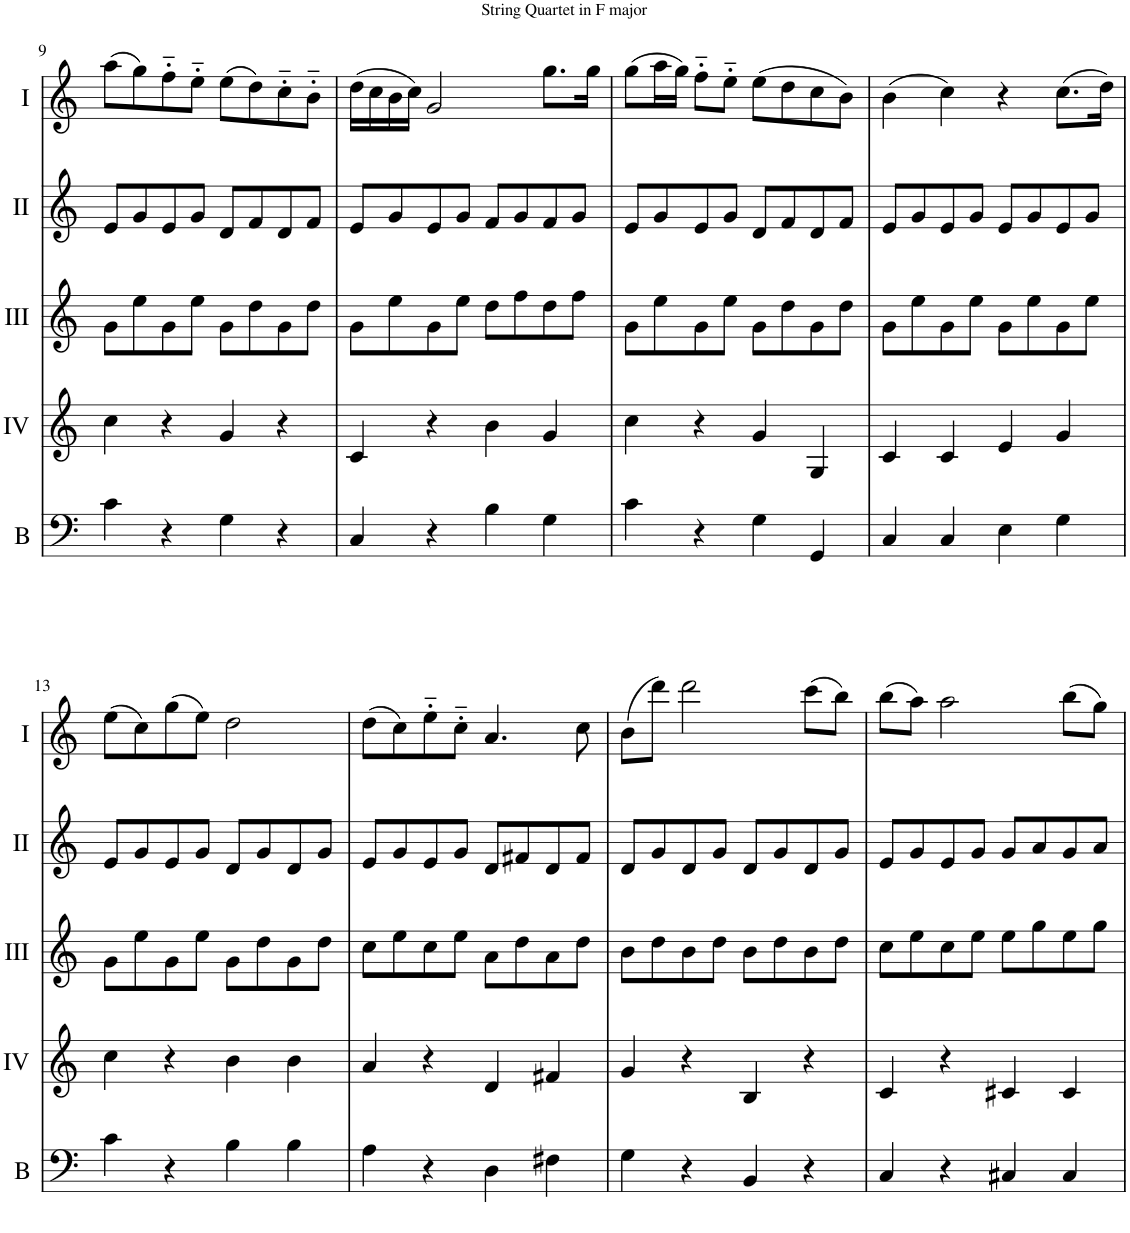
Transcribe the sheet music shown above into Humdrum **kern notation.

**kern	**kern	**kern	**kern	**kern
*part5	*part4	*part3	*part2	*part1
*staff5	*staff4	*staff3	*staff2	*staff1
*I"Bass	*I"Acc. 4	*I"Acc. 3	*I"Acc. 2	*I"Acc. 1
*I'B	*	*	*	*
!!LO:PB:g=z
*clefF4	*clefG2	*clefG2	*clefG2	*clefG2
*Trd7c12	*Trd7c12	*Trd7c12	*	*
*k[]	*k[]	*k[]	*k[]	*k[]
*M4/4	*M4/4	*M4/4	*M4/4	*M4/4
*met(c)	*met(c)	*met(c)	*met(c)	*met(c)
=9	=9	=9	=9	=9
4c\	4cc\	8g\L	8e/L	(8aa\L
.	.	8ee\	8g/	8gg\)
4r	4r	8g\	8e/	8ff'~\
.	.	8ee\J	8g/J	8ee'~\J
4G\	4g/	8g\L	8d/L	(8ee\L
.	.	8dd\	8f/	8dd\)
4r	4r	8g\	8d/	8cc'~\
.	.	8dd\J	8f/J	8b'~\J
=10	=10	=10	=10	=10
4C/	4c/	8g\L	8e/L	(16dd\LL
.	.	.	.	16cc\
.	.	8ee\	8g/	16b\
.	.	.	.	16cc\JJ)
4r	4r	8g\	8e/	2g/
.	.	8ee\J	8g/J	.
4B\	4b\	8dd\L	8f/L	.
.	.	8ff\	8g/	.
4G\	4g/	8dd\	8f/	8.gg\L
.	.	8ff\J	8g/J	.
.	.	.	.	16gg\Jk
=11	=11	=11	=11	=11
4c\	4cc\	8g\L	8e/L	(8gg\L
.	.	8ee\	8g/	16aa\L
.	.	.	.	16gg\JJ)
4r	4r	8g\	8e/	8ff'~\L
.	.	8ee\J	8g/J	8ee'~\J
4G\	4g/	8g\L	8d/L	(8ee\L
.	.	8dd\	8f/	8dd\
4GG/	4G/	8g\	8d/	8cc\
.	.	8dd\J	8f/J	8b\J)
=12	=12	=12	=12	=12
4C/	4c/	8g\L	8e/L	(4b\
.	.	8ee\	8g/	.
4C/	4c/	8g\	8e/	4cc\)
.	.	8ee\J	8g/J	.
4E\	4e/	8g\L	8e/L	4r
.	.	8ee\	8g/	.
4G\	4g/	8g\	8e/	(8.cc\L
.	.	8ee\J	8g/J	.
.	.	.	.	16dd\Jk)
!!LO:LB:g=z
=13	=13	=13	=13	=13
4c\	4cc\	8g\L	8e/L	(8ee\L
.	.	8ee\	8g/	8cc\)
4r	4r	8g\	8e/	(8gg\
.	.	8ee\J	8g/J	8ee\J)
4B\	4b\	8g\L	8d/L	2dd\
.	.	8dd\	8g/	.
4B\	4b\	8g\	8d/	.
.	.	8dd\J	8g/J	.
=14	=14	=14	=14	=14
4A\	4a/	8cc\L	8e/L	(8dd\L
.	.	8ee\	8g/	8cc\)
4r	4r	8cc\	8e/	8ee'~\
.	.	8ee\J	8g/J	8cc'~\J
4D\	4d/	8a\L	8d/L	4.a/
.	.	8dd\	8f#X/	.
4F#X\	4f#X/	8a\	8d/	.
.	.	8dd\J	8f#/J	8cc\
=15	=15	=15	=15	=15
4G\	4g/	8b\L	8d/L	(8b\L
.	.	8dd\	8g/	8ddd\J)
4r	4r	8b\	8d/	2ddd\
.	.	8dd\J	8g/J	.
4BB/	4B/	8b\L	8d/L	.
.	.	8dd\	8g/	.
4r	4r	8b\	8d/	(8ccc\L
.	.	8dd\J	8g/J	8bb\J)
=16	=16	=16	=16	=16
4C/	4c/	8cc\L	8e/L	(8bb\L
.	.	8ee\	8g/	8aa\J)
4r	4r	8cc\	8e/	2aa\
.	.	8ee\J	8g/J	.
4C#X/	4c#X/	8ee\L	8g/L	.
.	.	8gg\	8a/	.
4C#/	4c#/	8ee\	8g/	(8bb\L
.	.	8gg\J	8a/J	8gg\J)
=	=	=	=	=
*-	*-	*-	*-	*-
